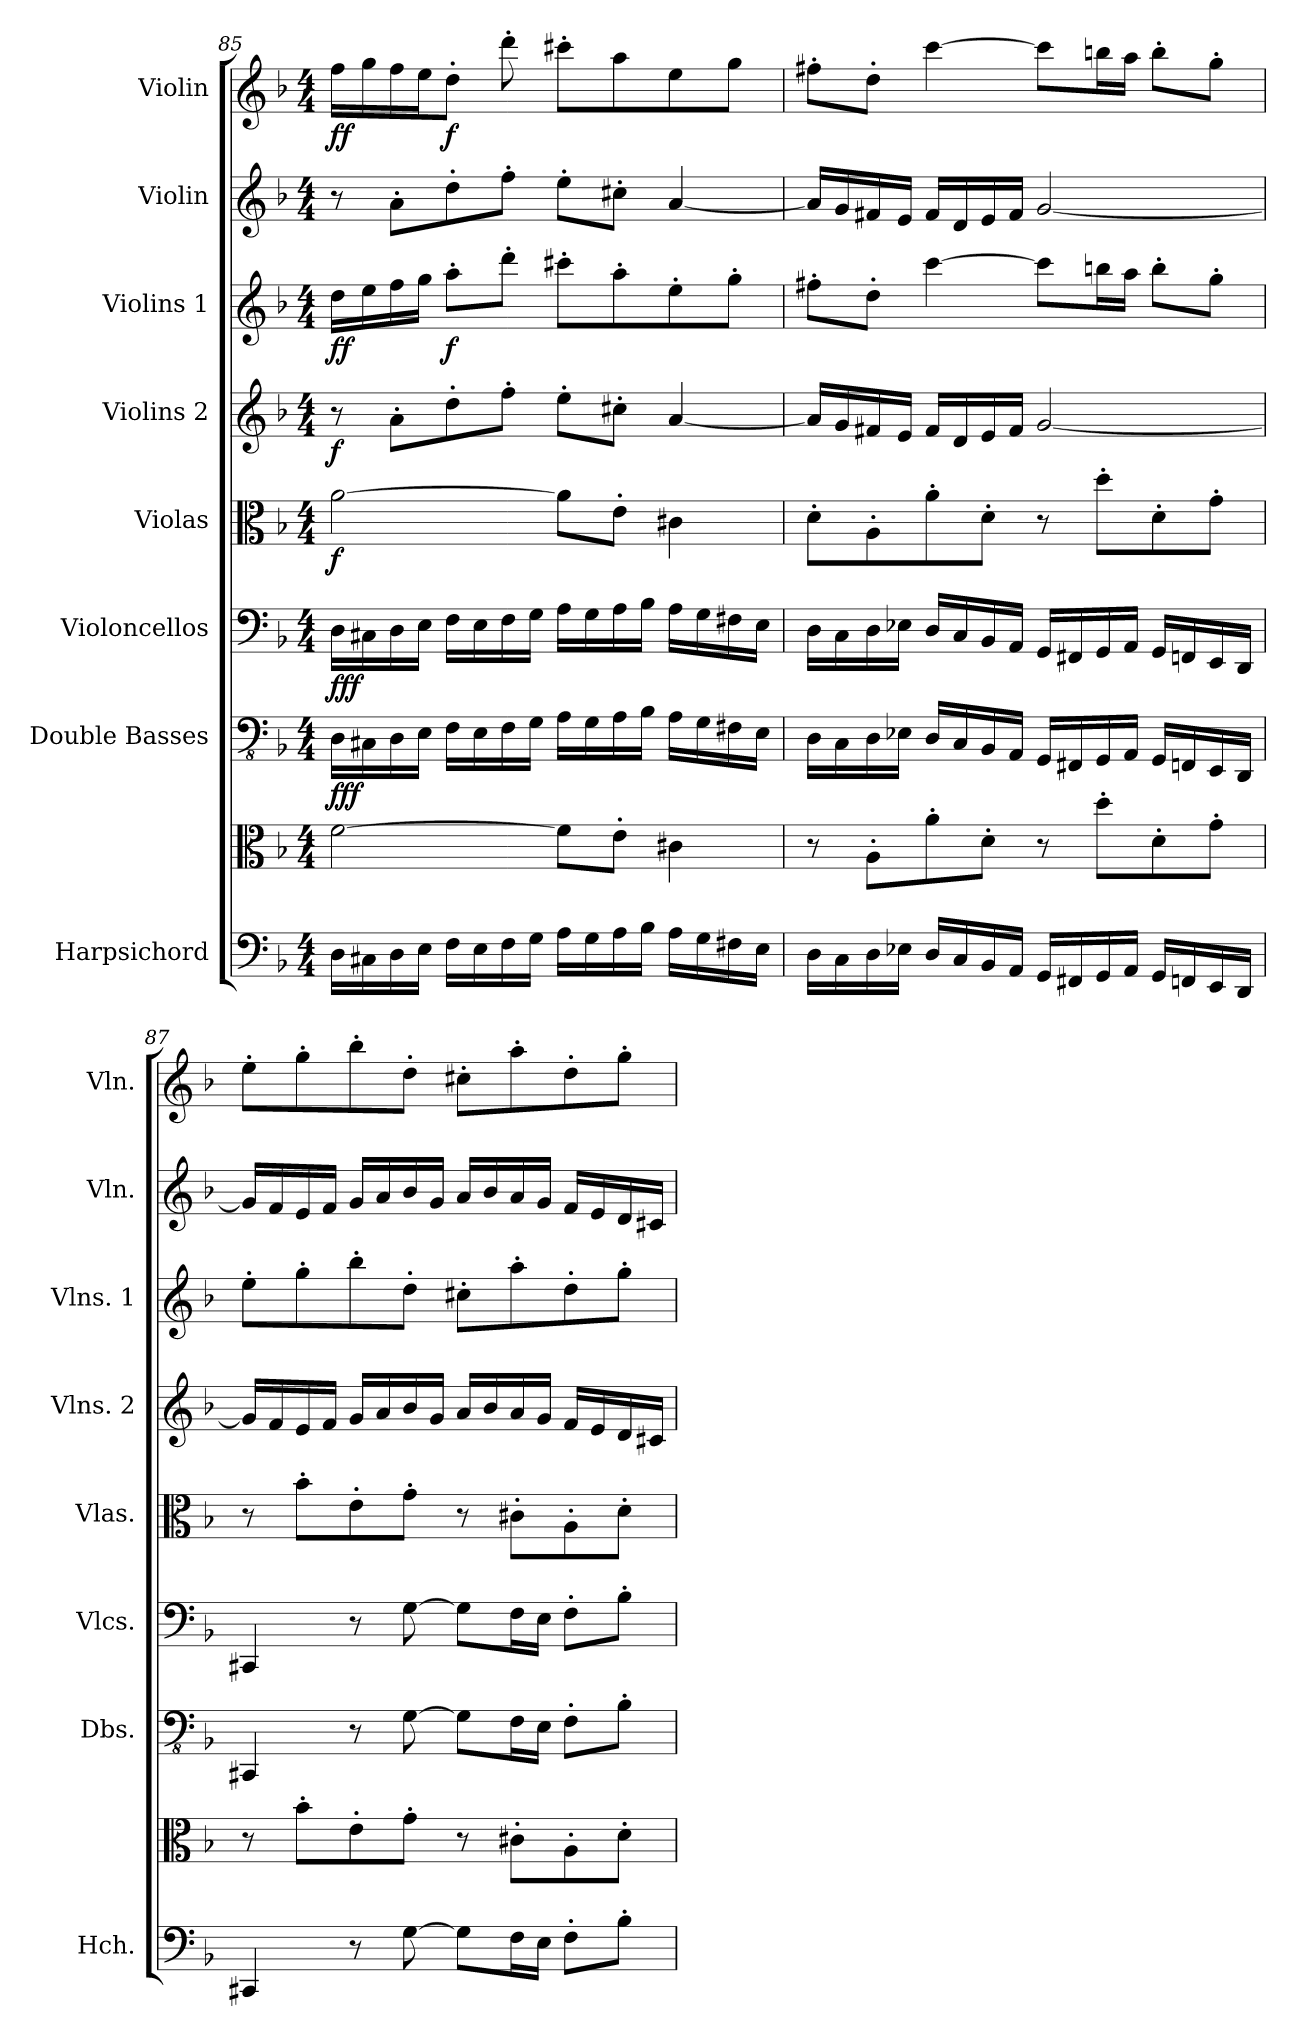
**kern	**kern	**kern	**dynam	**kern	**dynam	**kern	**dynam	**kern	**dynam	**kern	**dynam	**kern	**kern	**dynam
*part8	*part8	*part7	*part7	*part6	*part6	*part5	*part5	*part4	*part4	*part3	*part3	*part2	*part1	*part1
*staff9	*staff8	*staff7	*staff7	*staff6	*staff6	*staff5	*staff5	*staff4	*staff4	*staff3	*staff3	*staff2	*staff1	*staff1
*I"Harpsichord	*	*I"Double Basses	*	*I"Violoncellos	*	*I"Violas	*	*I"Violins 2	*	*I"Violins 1	*	*I"Violin	*I"Violin	*
*I'Hch.	*	*I'Dbs.	*	*I'Vlcs.	*	*I'Vlas.	*	*I'Vlns. 2	*	*I'Vlns. 1	*	*I'Vln.	*I'Vln.	*
*clefF4	*clefC3	*clefFv4	*	*clefF4	*	*clefC3	*	*clefG2	*	*clefG2	*	*clefG2	*clefG2	*
*k[b-]	*k[b-]	*k[b-]	*	*k[b-]	*	*k[b-]	*	*k[b-]	*	*k[b-]	*	*k[b-]	*k[b-]	*
*F:	*F:	*F:	*	*F:	*	*F:	*	*F:	*	*F:	*	*F:	*F:	*
*M4/4	*M4/4	*M4/4	*	*M4/4	*	*M4/4	*	*M4/4	*	*M4/4	*	*M4/4	*M4/4	*
=85	=85	=85	=85	=85	=85	=85	=85	=85	=85	=85	=85	=85	=85	=85
!	!	!	!LO:DY:b	!	!LO:DY:b	!	!LO:DY:b	!	!LO:DY:b	!	!LO:DY:b	!	!	!LO:DY:b
16D\LL	[2f\	16DD\LL	fff	16D\LL	fff	[2a\	f	8r	f	16dd\LL	ff	8r	16ff\LL	ff
16C#X\	.	16CC#X\	.	16C#X\	.	.	.	.	.	16ee\	.	.	16gg\	.
16D\	.	16DD\	.	16D\	.	.	.	8a'\L	.	16ff\	.	8a'\L	16ff\	.
16E\JJ	.	16EE\JJ	.	16E\JJ	.	.	.	.	.	16gg\JJ	.	.	16ee\J	.
!	!	!	!	!	!	!	!	!	!	!	!LO:DY:b	!	!	!LO:DY:b
16F\LL	.	16FF\LL	.	16F\LL	.	.	.	8dd'\	.	8aa'\L	f	8dd'\	8dd'\J	f
16E\	.	16EE\	.	16E\	.	.	.	.	.	.	.	.	.	.
16F\	.	16FF\	.	16F\	.	.	.	8ff'\J	.	8ddd'\J	.	8ff'\J	8ddd'\	.
16G\JJ	.	16GG\JJ	.	16G\JJ	.	.	.	.	.	.	.	.	.	.
16A\LL	8f\L]	16AA\LL	.	16A\LL	.	8a\L]	.	8ee'\L	.	8ccc#X'\L	.	8ee'\L	8ccc#X'\L	.
16G\	.	16GG\	.	16G\	.	.	.	.	.	.	.	.	.	.
16A\	8e'\J	16AA\	.	16A\	.	8e'\J	.	8cc#X'\J	.	8aa'\	.	8cc#X'\J	8aa\	.
16B-\JJ	.	16BB-\JJ	.	16B-\JJ	.	.	.	.	.	.	.	.	.	.
16A\LL	4c#X\	16AA\LL	.	16A\LL	.	4c#X\	.	[4a/	.	8ee'\	.	[4a/	8ee\	.
16G\	.	16GG\	.	16G\	.	.	.	.	.	.	.	.	.	.
16F#X\	.	16FF#X\	.	16F#X\	.	.	.	.	.	8gg'\J	.	.	8gg\J	.
16E\JJ	.	16EE\JJ	.	16E\JJ	.	.	.	.	.	.	.	.	.	.
!!LO:PB:g=z
=86	=86	=86	=86	=86	=86	=86	=86	=86	=86	=86	=86	=86	=86	=86
16D\LL	8r	16DD\LL	.	16D\LL	.	8d'\L	.	16a/LL]	.	8ff#X'\L	.	16a/LL]	8ff#X'\L	.
16C\	.	16CC\	.	16C\	.	.	.	16g/	.	.	.	16g/	.	.
16D\	8A'\L	16DD\	.	16D\	.	8A'\	.	16f#X/	.	8dd'\J	.	16f#X/	8dd'\J	.
16E-X\JJ	.	16EE-X\JJ	.	16E-X\JJ	.	.	.	16e/JJ	.	.	.	16e/JJ	.	.
16D/LL	8a'\	16DD/LL	.	16D/LL	.	8a'\	.	16f#/LL	.	[4ccc\	.	16f#/LL	[4ccc\	.
16C/	.	16CC/	.	16C/	.	.	.	16d/	.	.	.	16d/	.	.
16BB-/	8d'\J	16BBB-/	.	16BB-/	.	8d'\J	.	16e/	.	.	.	16e/	.	.
16AA/JJ	.	16AAA/JJ	.	16AA/JJ	.	.	.	16f#/JJ	.	.	.	16f#/JJ	.	.
16GG/LL	8r	16GGG/LL	.	16GG/LL	.	8r	.	[2g/	.	8ccc\L]	.	[2g/	8ccc\L]	.
16FF#X/	.	16FFF#X/	.	16FF#X/	.	.	.	.	.	.	.	.	.	.
16GG/	8dd'\L	16GGG/	.	16GG/	.	8dd'\L	.	.	.	16bbn\L	.	.	16bbn\L	.
16AA/JJ	.	16AAA/JJ	.	16AA/JJ	.	.	.	.	.	16aa\JJ	.	.	16aa\JJ	.
16GG/LL	8d'\	16GGG/LL	.	16GG/LL	.	8d'\	.	.	.	8bb'\L	.	.	8bb'\L	.
16FFn/	.	16FFFn/	.	16FFn/	.	.	.	.	.	.	.	.	.	.
16EE/	8g'\J	16EEE/	.	16EE/	.	8g'\J	.	.	.	8gg'\J	.	.	8gg'\J	.
16DD/JJ	.	16DDD/JJ	.	16DD/JJ	.	.	.	.	.	.	.	.	.	.
=87	=87	=87	=87	=87	=87	=87	=87	=87	=87	=87	=87	=87	=87	=87
4CC#X/	8r	4CCC#X/	.	4CC#X/	.	8r	.	16g/LL]	.	8ee'\L	.	16g/LL]	8ee'\L	.
.	.	.	.	.	.	.	.	16f/	.	.	.	16f/	.	.
.	8b-'\L	.	.	.	.	8b-'\L	.	16e/	.	8gg'\	.	16e/	8gg'\	.
.	.	.	.	.	.	.	.	16f/JJ	.	.	.	16f/JJ	.	.
8r	8e'\	8r	.	8r	.	8e'\	.	16g/LL	.	8bb-'\	.	16g/LL	8bb-'\	.
.	.	.	.	.	.	.	.	16a/	.	.	.	16a/	.	.
[8G\	8g'\J	[8GG\	.	[8G\	.	8g'\J	.	16b-/	.	8dd'\J	.	16b-/	8dd'\J	.
.	.	.	.	.	.	.	.	16g/JJ	.	.	.	16g/JJ	.	.
8G\L]	8r	8GG\L]	.	8G\L]	.	8r	.	16a/LL	.	8cc#X'\L	.	16a/LL	8cc#X'\L	.
.	.	.	.	.	.	.	.	16b-/	.	.	.	16b-/	.	.
16F\L	8c#X'\L	16FF\L	.	16F\L	.	8c#X'\L	.	16a/	.	8aa'\	.	16a/	8aa'\	.
16E\JJ	.	16EE\JJ	.	16E\JJ	.	.	.	16g/JJ	.	.	.	16g/JJ	.	.
8F'\L	8A'\	8FF'\L	.	8F'\L	.	8A'\	.	16f/LL	.	8dd'\	.	16f/LL	8dd'\	.
.	.	.	.	.	.	.	.	16e/	.	.	.	16e/	.	.
8B-'\J	8d'\J	8BB-'\J	.	8B-'\J	.	8d'\J	.	16d/	.	8gg'\J	.	16d/	8gg'\J	.
.	.	.	.	.	.	.	.	16c#X/JJ	.	.	.	16c#X/JJ	.	.
=	=	=	=	=	=	=	=	=	=	=	=	=	=	=
*-	*-	*-	*-	*-	*-	*-	*-	*-	*-	*-	*-	*-	*-	*-
